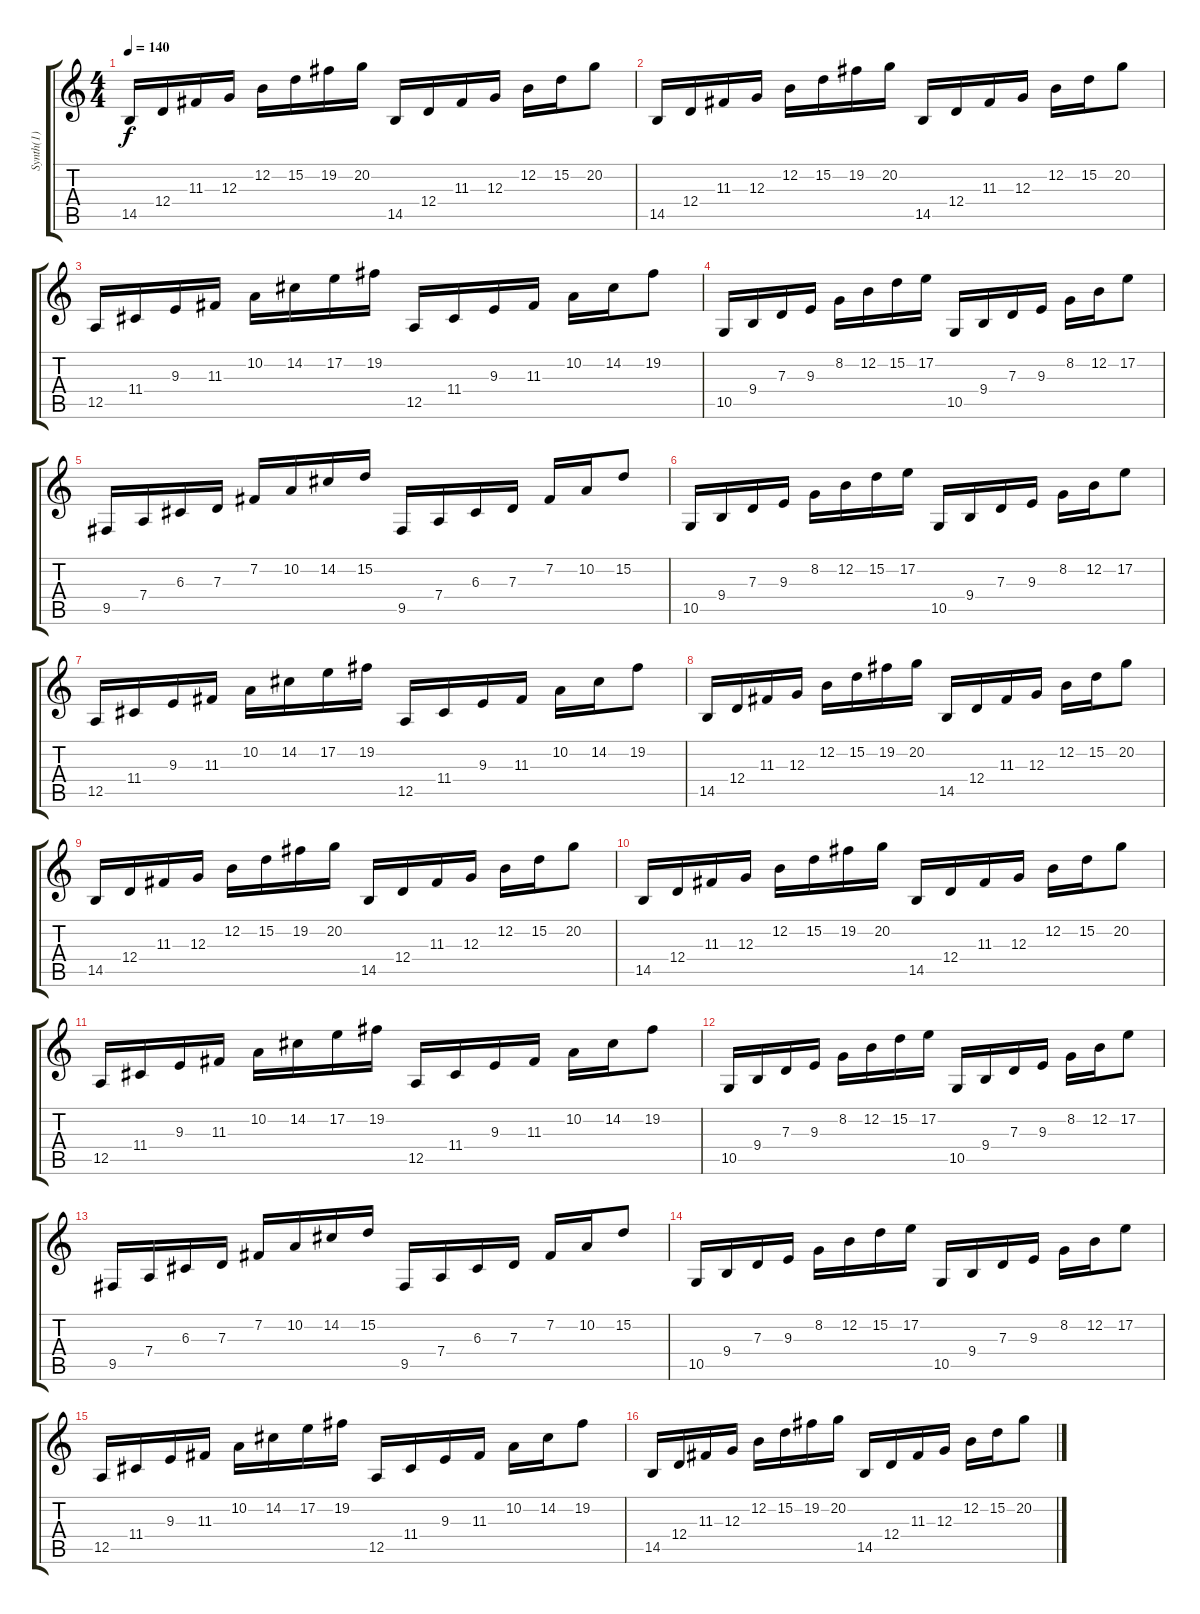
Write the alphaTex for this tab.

\track ("Synth(1)" "Synth(1)") {instrument lead2sawtooth}
\staff {score tabs}
\tuning (E4 B3 G3 D3 A2 E2) {hide}
\ts (4 4)
\tempo 140
\clef g2
\ks c
14.5.16{dy f} 12.4.16 11.3.16 12.3.16 12.2.16 15.2.16 19.2.16 20.2.16 14.5.16 12.4.16 11.3.16 12.3.16 12.2.16 15.2.16 20.2.8 |
14.5.16 12.4.16 11.3.16 12.3.16 12.2.16 15.2.16 19.2.16 20.2.16 14.5.16 12.4.16 11.3.16 12.3.16 12.2.16 15.2.16 20.2.8 |
12.5.16 11.4.16 9.3.16 11.3.16 10.2.16 14.2.16 17.2.16 19.2.16 12.5.16 11.4.16 9.3.16 11.3.16 10.2.16 14.2.16 19.2.8 |
10.5.16 9.4.16 7.3.16 9.3.16 8.2.16 12.2.16 15.2.16 17.2.16 10.5.16 9.4.16 7.3.16 9.3.16 8.2.16 12.2.16 17.2.8 |
9.5.16 7.4.16 6.3.16 7.3.16 7.2.16 10.2.16 14.2.16 15.2.16 9.5.16 7.4.16 6.3.16 7.3.16 7.2.16 10.2.16 15.2.8 |
10.5.16 9.4.16 7.3.16 9.3.16 8.2.16 12.2.16 15.2.16 17.2.16 10.5.16 9.4.16 7.3.16 9.3.16 8.2.16 12.2.16 17.2.8 |
12.5.16 11.4.16 9.3.16 11.3.16 10.2.16 14.2.16 17.2.16 19.2.16 12.5.16 11.4.16 9.3.16 11.3.16 10.2.16 14.2.16 19.2.8 |
14.5.16 12.4.16 11.3.16 12.3.16 12.2.16 15.2.16 19.2.16 20.2.16 14.5.16 12.4.16 11.3.16 12.3.16 12.2.16 15.2.16 20.2.8 |
14.5.16 12.4.16 11.3.16 12.3.16 12.2.16 15.2.16 19.2.16 20.2.16 14.5.16 12.4.16 11.3.16 12.3.16 12.2.16 15.2.16 20.2.8 |
14.5.16 12.4.16 11.3.16 12.3.16 12.2.16 15.2.16 19.2.16 20.2.16 14.5.16 12.4.16 11.3.16 12.3.16 12.2.16 15.2.16 20.2.8 |
12.5.16 11.4.16 9.3.16 11.3.16 10.2.16 14.2.16 17.2.16 19.2.16 12.5.16 11.4.16 9.3.16 11.3.16 10.2.16 14.2.16 19.2.8 |
10.5.16 9.4.16 7.3.16 9.3.16 8.2.16 12.2.16 15.2.16 17.2.16 10.5.16 9.4.16 7.3.16 9.3.16 8.2.16 12.2.16 17.2.8 |
9.5.16 7.4.16 6.3.16 7.3.16 7.2.16 10.2.16 14.2.16 15.2.16 9.5.16 7.4.16 6.3.16 7.3.16 7.2.16 10.2.16 15.2.8 |
10.5.16 9.4.16 7.3.16 9.3.16 8.2.16 12.2.16 15.2.16 17.2.16 10.5.16 9.4.16 7.3.16 9.3.16 8.2.16 12.2.16 17.2.8 |
12.5.16 11.4.16 9.3.16 11.3.16 10.2.16 14.2.16 17.2.16 19.2.16 12.5.16 11.4.16 9.3.16 11.3.16 10.2.16 14.2.16 19.2.8 |
14.5.16 12.4.16 11.3.16 12.3.16 12.2.16 15.2.16 19.2.16 20.2.16 14.5.16 12.4.16 11.3.16 12.3.16 12.2.16 15.2.16 20.2.8
